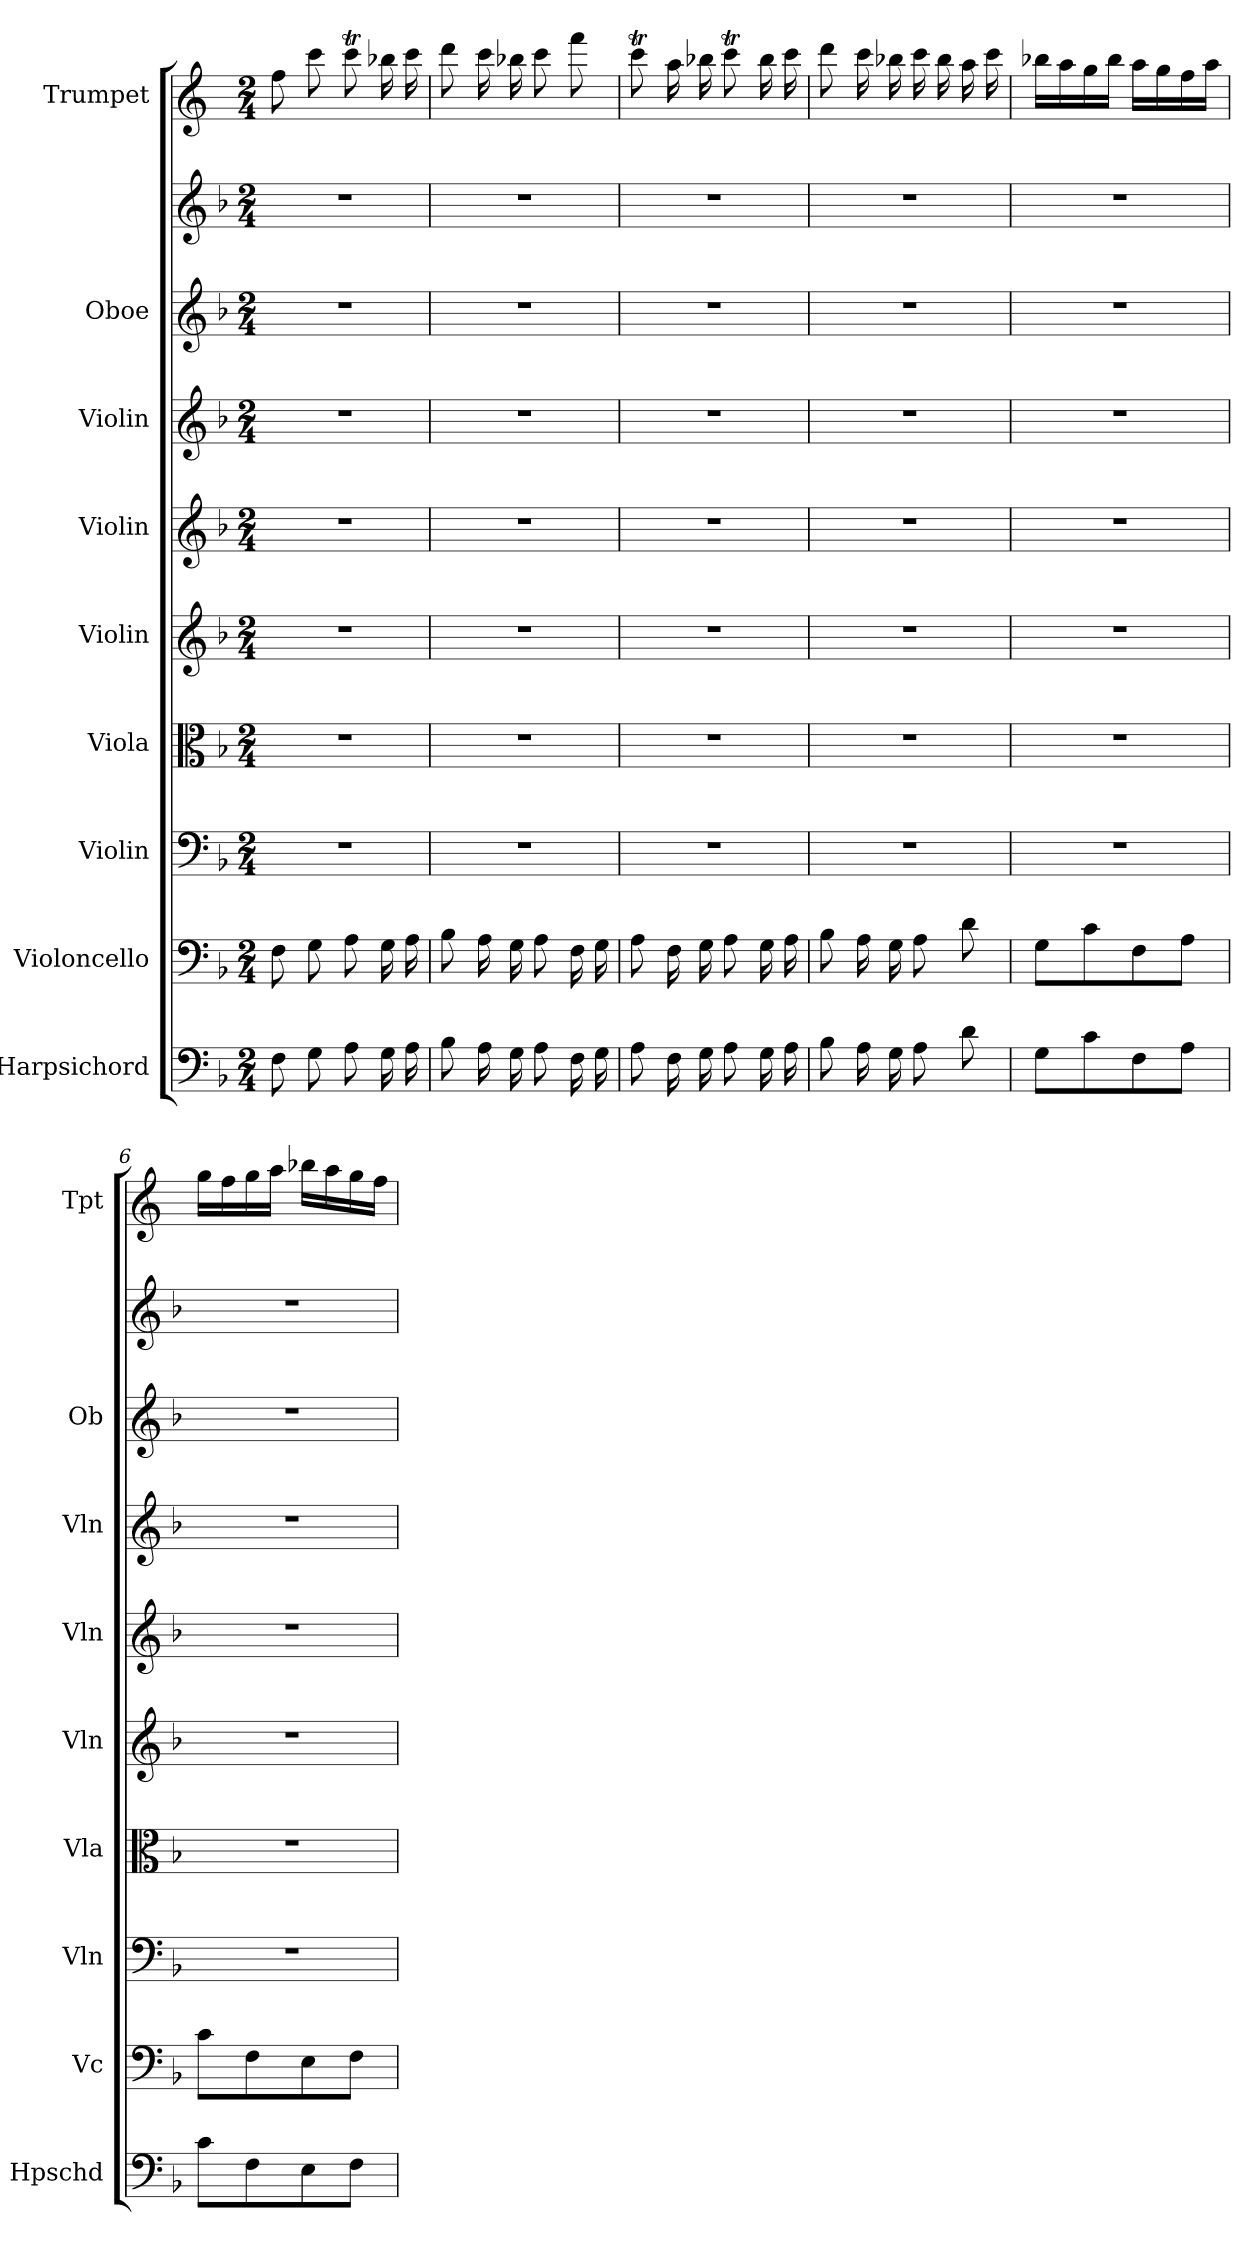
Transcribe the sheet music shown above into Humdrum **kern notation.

**kern	**kern	**kern	**kern	**kern	**kern	**kern	**kern	**kern	**kern
*part10	*part9	*part8	*part7	*part6	*part5	*part4	*part3	*part2	*part1
*staff10	*staff9	*staff8	*staff7	*staff6	*staff5	*staff4	*staff3	*staff2	*staff1
*I"Harpsichord	*I"Violoncello	*I"Violin	*I"Viola	*I"Violin	*I"Violin	*I"Violin	*I"Oboe	*	*I"Trumpet
*I'Hpschd	*I'Vc	*I'Vln	*I'Vla	*I'Vln	*I'Vln	*I'Vln	*I'Ob	*	*I'Tpt
*clefF4	*clefF4	*clefF4	*clefC3	*clefG2	*clefG2	*clefG2	*clefG2	*clefG2	*clefG2
*	*	*	*	*	*	*	*	*	*ITrd1c2
*k[b-]	*k[b-]	*k[b-]	*k[b-]	*k[b-]	*k[b-]	*k[b-]	*k[b-]	*k[b-]	*k[b-e-]
*F:	*F:	*F:	*F:	*F:	*F:	*F:	*F:	*F:	*B-:
*M2/4	*M2/4	*M2/4	*M2/4	*M2/4	*M2/4	*M2/4	*M2/4	*M2/4	*M2/4
=1	=1	=1	=1	=1	=1	=1	=1	=1	=1
8F\	8F\	2r	2r	2r	2r	2r	2r	2r	8ee-\
8G\	8G\	.	.	.	.	.	.	.	8bb-\
8A\	8A\	.	.	.	.	.	.	.	8bb-T\
16G\	16G\	.	.	.	.	.	.	.	16aa-X\
16A\	16A\	.	.	.	.	.	.	.	16bb-\
=2	=2	=2	=2	=2	=2	=2	=2	=2	=2
8B-\	8B-\	2r	2r	2r	2r	2r	2r	2r	8ccc\
16A\	16A\	.	.	.	.	.	.	.	16bb-\
16G\	16G\	.	.	.	.	.	.	.	16aa-X\
8A\	8A\	.	.	.	.	.	.	.	8bb-\
16F\	16F\	.	.	.	.	.	.	.	8eee-\
16G\	16G\	.	.	.	.	.	.	.	.
=3	=3	=3	=3	=3	=3	=3	=3	=3	=3
8A\	8A\	2r	2r	2r	2r	2r	2r	2r	8bb-T\
16F\	16F\	.	.	.	.	.	.	.	16gg\
16G\	16G\	.	.	.	.	.	.	.	16aa-X\
8A\	8A\	.	.	.	.	.	.	.	8bb-T\
16G\	16G\	.	.	.	.	.	.	.	16aa-\
16A\	16A\	.	.	.	.	.	.	.	16bb-\
=4	=4	=4	=4	=4	=4	=4	=4	=4	=4
8B-\	8B-\	2r	2r	2r	2r	2r	2r	2r	8ccc\
16A\	16A\	.	.	.	.	.	.	.	16bb-\
16G\	16G\	.	.	.	.	.	.	.	16aa-X\
8A\	8A\	.	.	.	.	.	.	.	16bb-\
.	.	.	.	.	.	.	.	.	16aa-\
8d\	8d\	.	.	.	.	.	.	.	16gg\
.	.	.	.	.	.	.	.	.	16bb-\
=5	=5	=5	=5	=5	=5	=5	=5	=5	=5
8G\L	8G\L	2r	2r	2r	2r	2r	2r	2r	16aa-X\LL
.	.	.	.	.	.	.	.	.	16gg\
8c\	8c\	.	.	.	.	.	.	.	16ff\
.	.	.	.	.	.	.	.	.	16aa-\JJ
8F\	8F\	.	.	.	.	.	.	.	16gg\LL
.	.	.	.	.	.	.	.	.	16ff\
8A\J	8A\J	.	.	.	.	.	.	.	16ee-\
.	.	.	.	.	.	.	.	.	16gg\JJ
=6	=6	=6	=6	=6	=6	=6	=6	=6	=6
8c\L	8c\L	2r	2r	2r	2r	2r	2r	2r	16ff\LL
.	.	.	.	.	.	.	.	.	16ee-\
8F\	8F\	.	.	.	.	.	.	.	16ff\
.	.	.	.	.	.	.	.	.	16gg\JJ
8E\	8E\	.	.	.	.	.	.	.	16aa-X\LL
.	.	.	.	.	.	.	.	.	16gg\
8F\J	8F\J	.	.	.	.	.	.	.	16ff\
.	.	.	.	.	.	.	.	.	16ee-\JJ
=	=	=	=	=	=	=	=	=	=
*-	*-	*-	*-	*-	*-	*-	*-	*-	*-
